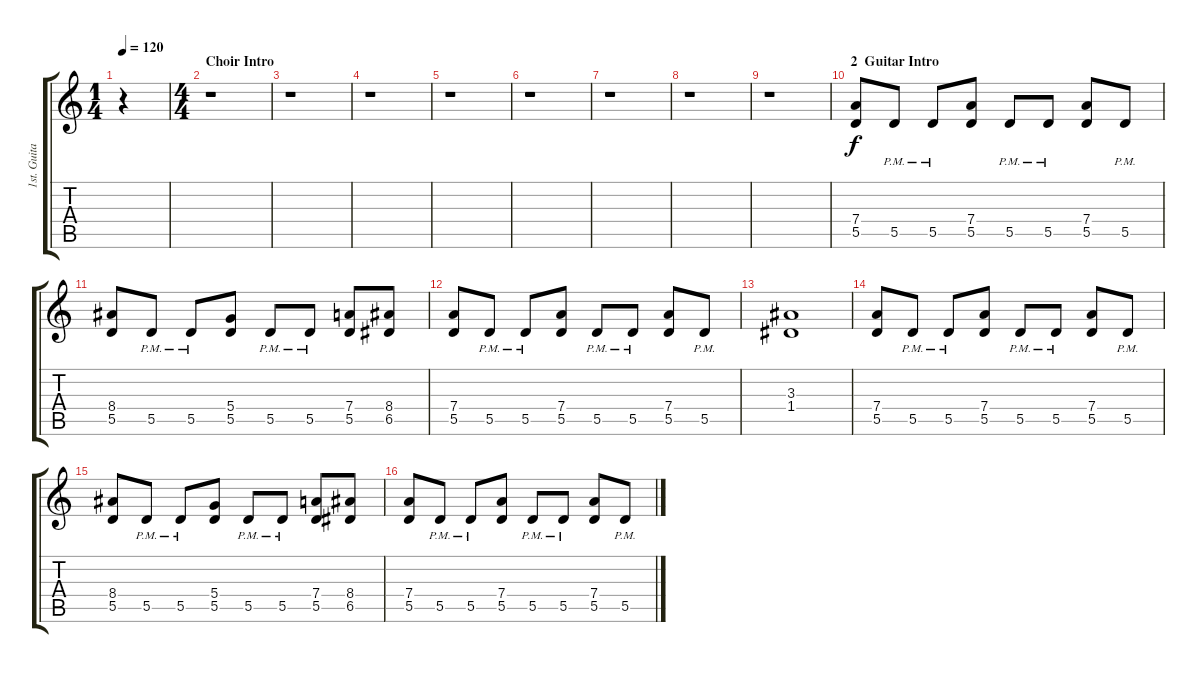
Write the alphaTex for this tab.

\track ("1st. Guitar R" "1st. Guita") {instrument overdrivenguitar}
\staff {score tabs}
\tuning (E4 B3 G3 D3 A2 E2) {hide}
\ts (1 4)
\tempo 120
\clef g2
\ks c
r.4{dy f instrument overdrivenguitar} |
\ts (4 4)
\section ("" "Choir Intro")
r.1 |
r.1 |
r.1 |
r.1 |
r.1 |
r.1 |
r.1 |
r.1 |
\section ("" "2  Guitar Intro")
(7.4 5.5).8 5.5{pm}.8 5.5{pm}.8 (7.4 5.5).8 5.5{pm}.8 5.5{pm}.8 (7.4 5.5).8 5.5{pm}.8 |
(8.4 5.5).8 5.5{pm}.8 5.5{pm}.8 (5.4 5.5).8 5.5{pm}.8 5.5{pm}.8 (7.4 5.5).8 (8.4 6.5).8 |
(7.4 5.5).8 5.5{pm}.8 5.5{pm}.8 (7.4 5.5).8 5.5{pm}.8 5.5{pm}.8 (7.4 5.5).8 5.5{pm}.8 |
(3.3 1.4).1 |
(7.4 5.5).8 5.5{pm}.8 5.5{pm}.8 (7.4 5.5).8 5.5{pm}.8 5.5{pm}.8 (7.4 5.5).8 5.5{pm}.8 |
(8.4 5.5).8 5.5{pm}.8 5.5{pm}.8 (5.4 5.5).8 5.5{pm}.8 5.5{pm}.8 (7.4 5.5).8 (8.4 6.5).8 |
(7.4 5.5).8 5.5{pm}.8 5.5{pm}.8 (7.4 5.5).8 5.5{pm}.8 5.5{pm}.8 (7.4 5.5).8 5.5{pm}.8
